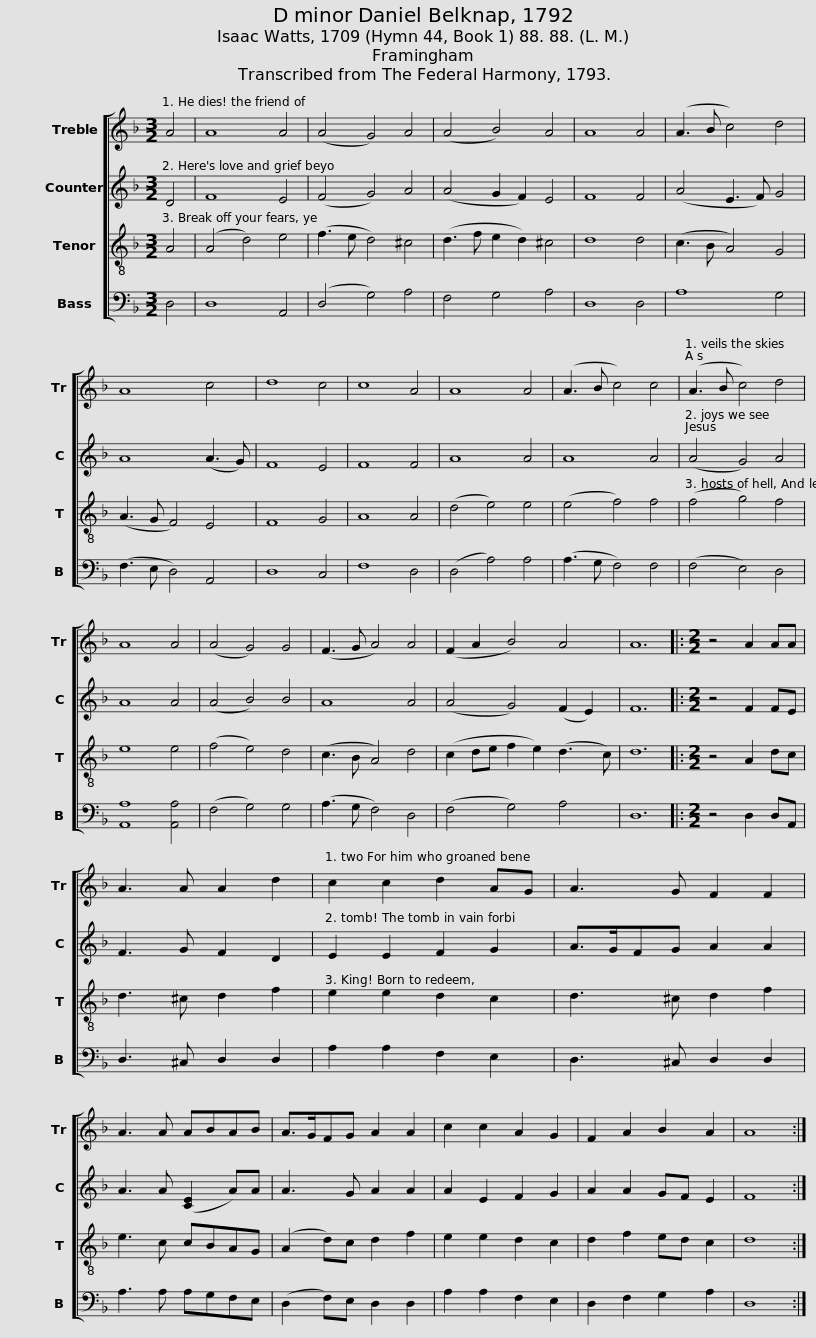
X:1
%%score [ 1 2 3 4 ]
L:1/8
M:3/2
I:linebreak $
K:F
V:1 treble
V:2 treble
V:3 treble-8
V:4 bass
V:1
 A4 | A8 A4 | (A4 G4) A4 | (A4 B4) A4 | A8 A4 | %5
 (A3 B c4) d4 | A8 c4 |$ d8 c4 | c8 A4 | A8 A4 | %10
 (A3 B c4) c4 |$ (A3 B c4) d4 | A8 A4 | (A4 G4) G4 | (F3 G A4) A4 | %15
 (F2 A2 B4) A4 | A12 |:[M:2/2] z4 A2 AA |$ A3 A A2 d2 |$ c2 c2 d2 AG | %20
 A3 G F2 F2 | A3 A ABAB | A>GFG A2 A2 | c2 c2 A2 G2 | F2 A2 B2 A2 | %25
 A8 :| %26
V:2
 D4 | F8 E4 | (F4 G4) A4 | (A4 G2 F2) E4 | F8 F4 | %5
 (A4 E3 F) G4 | A8 (A3 G) |$ F8 E4 | F8 F4 | A8 A4 | %10
 A8 A4 |$ (A4 G4) A4 | A8 A4 | (A4 B4) B4 | A8 A4 | %15
 (A4 G4) (F2 E2) | F12 |:[M:2/2] z4 F2 FE |$ F3 G F2 D2 |$ E2 E2 F2 G2 | %20
 A>GFG A2 A2 | A3 A ([CE]2 A)A | A3 G A2 A2 | A2 E2 F2 G2 | A2 A2 GF E2 | %25
 F8 :| %26
V:3
 A4 | (A4 d4) e4 | (f3 e d4) ^c4 | (d3 f e2 d2) ^c4 | d8 d4 | %5
 (c3 B A4) G4 | (A3 G F4) E4 |$ F8 G4 | A8 A4 | (d4 e4) e4 | %10
 (e4 f4) f4 |$ (f4 g4) f4 | e8 e4 | (f4 e4) d4 | (c3 B A4) d4 | %15
 (c2 de f2 e2) (d3 c) | d12 |:[M:2/2] z4 A2 dc |$ d3 ^c d2 f2 |$ e2 e2 d2 c2 | %20
 d3 ^c d2 f2 | e3 c cBAG | (A2 d)c d2 f2 | e2 e2 d2 c2 | d2 f2 ed c2 | %25
 d8 :| %26
V:4
 D,4 | D,8 A,,4 | (D,4 G,4) A,4 | F,4 G,4 A,4 | D,8 D,4 | %5
 A,8 G,4 | (F,3 E, D,4) A,,4 |$ D,8 C,4 | F,8 D,4 | (D,4 A,4) A,4 | %10
 (A,3 G, F,4) F,4 |$ (F,4 E,4) D,4 | [A,,A,]8 [A,,A,]4 | (F,4 G,4) G,4 | (A,3 G, F,4) D,4 | %15
 (F,4 G,4) A,4 | D,12 |:[M:2/2] z4 D,2 D,A,, |$ D,3 ^C, D,2 D,2 |$ A,2 A,2 F,2 E,2 | %20
 D,3 ^C, D,2 D,2 | A,3 A, A,G,F,E, | (D,2 F,)E, D,2 D,2 | A,2 A,2 F,2 E,2 | D,2 F,2 G,2 A,2 | %25
 D,8 :| %26
